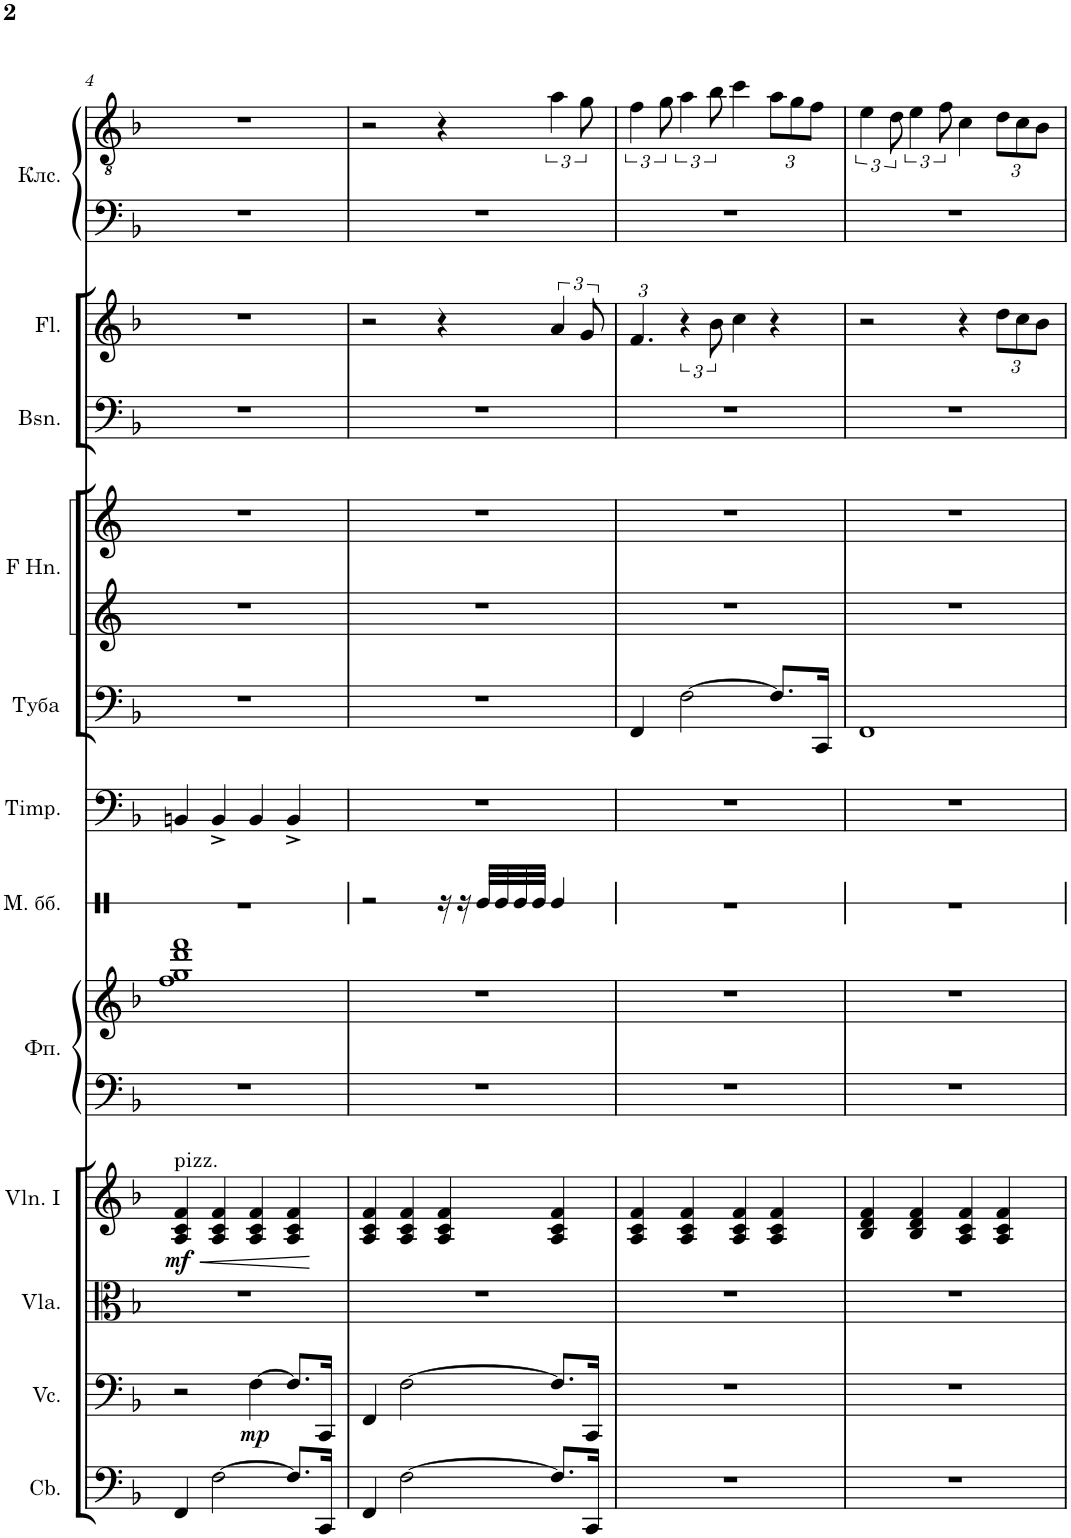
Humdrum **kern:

**kern	**kern	**dynam	**kern	**kern	**dynam	**kern	**kern	**kern	**kern	**kern	**kern	**kern	**kern	**kern	**kern	**kern
*part12	*part11	*part11	*part10	*part9	*part9	*part8	*part8	*part7	*part6	*part5	*part4	*part4	*part3	*part2	*part1	*part1
*staff15	*staff14	*staff14	*staff13	*staff12	*staff12	*staff11	*staff10	*staff9	*staff8	*staff7	*staff6	*staff5	*staff4	*staff3	*staff2	*staff1
*I"Contrabasses	*I"Violoncellos	*	*I"Violas	*I"Violins I	*	*I"Фортепиано	*	*I"Малый барабан	*I"Timpani	*I"Туба	*I"Horns in F	*	*I"Bassoons	*I"Flutes	*I"Клавесин	*
*I'Cb.	*I'Vc.	*	*I'Vla.	*I'Vln. I	*	*	*	*	*I'Timp.	*	*	*	*I'Bsn.	*I'Fl.	*	*
!!LO:PB:g=z
*clefF4	*clefF4	*	*clefC3	*clefG2	*	*clefF4	*clefG2	*clefX	*clefF4	*clefF4	*clefG2	*clefG2	*clefF4	*clefG2	*clefF4	*clefGv2
*Trd7c12	*	*	*	*	*	*	*	*	*	*	*Trd4c7	*Trd4c7	*	*	*	*
*k[b-]	*k[b-]	*	*k[b-]	*k[b-]	*	*k[b-]	*k[b-]	*k[]	*k[b-]	*k[b-]	*k[]	*k[]	*k[b-]	*k[b-]	*k[b-]	*k[b-]
*M4/4	*M4/4	*	*M4/4	*M4/4	*	*M4/4	*M4/4	*M4/4	*M4/4	*M4/4	*M4/4	*M4/4	*M4/4	*M4/4	*M4/4	*M4/4
=4	=4	=4	=4	=4	=4	=4	=4	=4	=4	=4	=4	=4	=4	=4	=4	=4
!	!	!	!	!LO:TX:a:t=pizz.	!	!	!	!	!	!	!	!	!	!	!	!
!	!	!	!	!	!LO:HP:b	!	!	!	!	!	!	!	!	!	!	!
!	!	!	!	!	!LO:DY:n=1:b	!	!	!	!	!	!	!	!	!	!	!
4FF/	2r	.	1r	4A/ 4c/ 4f/	< mf	1r	1ff 1gg 1ddd 1fff	1r	4BBn/	1r	1r	1r	1r	1r	1r	1r
[2F\	.	.	.	4A/ 4c/ 4f/	.	.	.	.	4BB^/	.	.	.	.	.	.	.
!	!	!LO:DY:b	!	!	!	!	!	!	!	!	!	!	!	!	!	!
.	[4F\	mp	.	4A/ 4c/ 4f/	.	.	.	.	4BB/	.	.	.	.	.	.	.
8.F/L]	8.F/L]	.	.	4A/ 4c/ 4f/	.	.	.	.	4BB^/	.	.	.	.	.	.	.
16CC/Jk	16CC/Jk	.	.	.	.	.	.	.	.	.	.	.	.	.	.	.
.	.	.	.	.	[	.	.	.	.	.	.	.	.	.	.	.
=5	=5	=5	=5	=5	=5	=5	=5	=5	=5	=5	=5	=5	=5	=5	=5	=5
4FF/	4FF/	.	1r	4A/ 4c/ 4f/	.	1r	1r	2r	1r	1r	1r	1r	1r	2r	1r	2r
[2F\	[2F\	.	.	4A/ 4c/ 4f/	.	.	.	.	.	.	.	.	.	.	.	.
.	.	.	.	4A/ 4c/ 4f/	.	.	.	16r	.	.	.	.	.	4r	.	4r
.	.	.	.	.	.	.	.	16r	.	.	.	.	.	.	.	.
.	.	.	.	.	.	.	.	32Re/LLL	.	.	.	.	.	.	.	.
.	.	.	.	.	.	.	.	32Re/	.	.	.	.	.	.	.	.
.	.	.	.	.	.	.	.	32Re/	.	.	.	.	.	.	.	.
.	.	.	.	.	.	.	.	32Re/JJJ	.	.	.	.	.	.	.	.
8.F/L]	8.F/L]	.	.	4A/ 4c/ 4f/	.	.	.	4Re/	.	.	.	.	.	6a/	.	6a\
.	.	.	.	.	.	.	.	.	.	.	.	.	.	12g/	.	12g\
16CC/Jk	16CC/Jk	.	.	.	.	.	.	.	.	.	.	.	.	.	.	.
=6	=6	=6	=6	=6	=6	=6	=6	=6	=6	=6	=6	=6	=6	=6	=6	=6
1r	1r	.	1r	4A/ 4c/ 4f/	.	1r	1r	1r	1r	4FF/	1r	1r	1r	6.f/	1r	6f\
.	.	.	.	.	.	.	.	.	.	.	.	.	.	.	.	12g\
.	.	.	.	4A/ 4c/ 4f/	.	.	.	.	.	[2F\	.	.	.	6r	.	6a\
.	.	.	.	.	.	.	.	.	.	.	.	.	.	12b-\	.	12b-\
.	.	.	.	4A/ 4c/ 4f/	.	.	.	.	.	.	.	.	.	4cc\	.	4cc\
*	*	*	*	*	*	*	*	*	*	*	*	*	*	*	*	*Xbrackettup
.	.	.	.	4A/ 4c/ 4f/	.	.	.	.	.	8.F/L]	.	.	.	4r	.	12a\L
.	.	.	.	.	.	.	.	.	.	.	.	.	.	.	.	12g\
.	.	.	.	.	.	.	.	.	.	.	.	.	.	.	.	12f\J
.	.	.	.	.	.	.	.	.	.	16CC/Jk	.	.	.	.	.	.
=7	=7	=7	=7	=7	=7	=7	=7	=7	=7	=7	=7	=7	=7	=7	=7	=7
*	*	*	*	*	*	*	*	*	*	*	*	*	*	*	*	*brackettup
1r	1r	.	1r	4B-/ 4d/ 4f/	.	1r	1r	1r	1r	1FF	1r	1r	1r	2r	1r	6e\
.	.	.	.	.	.	.	.	.	.	.	.	.	.	.	.	12d\
.	.	.	.	4B-/ 4d/ 4f/	.	.	.	.	.	.	.	.	.	.	.	6e\
.	.	.	.	.	.	.	.	.	.	.	.	.	.	.	.	12f\
.	.	.	.	4A/ 4c/ 4f/	.	.	.	.	.	.	.	.	.	4r	.	4c\
*	*	*	*	*	*	*	*	*	*	*	*	*	*	*Xbrackettup	*	*Xbrackettup
.	.	.	.	4A/ 4c/ 4f/	.	.	.	.	.	.	.	.	.	12dd\L	.	12d\L
.	.	.	.	.	.	.	.	.	.	.	.	.	.	12cc\	.	12c\
.	.	.	.	.	.	.	.	.	.	.	.	.	.	12b-\J	.	12B-\J
=	=	=	=	=	=	=	=	=	=	=	=	=	=	=	=	=
*-	*-	*-	*-	*-	*-	*-	*-	*-	*-	*-	*-	*-	*-	*-	*-	*-
